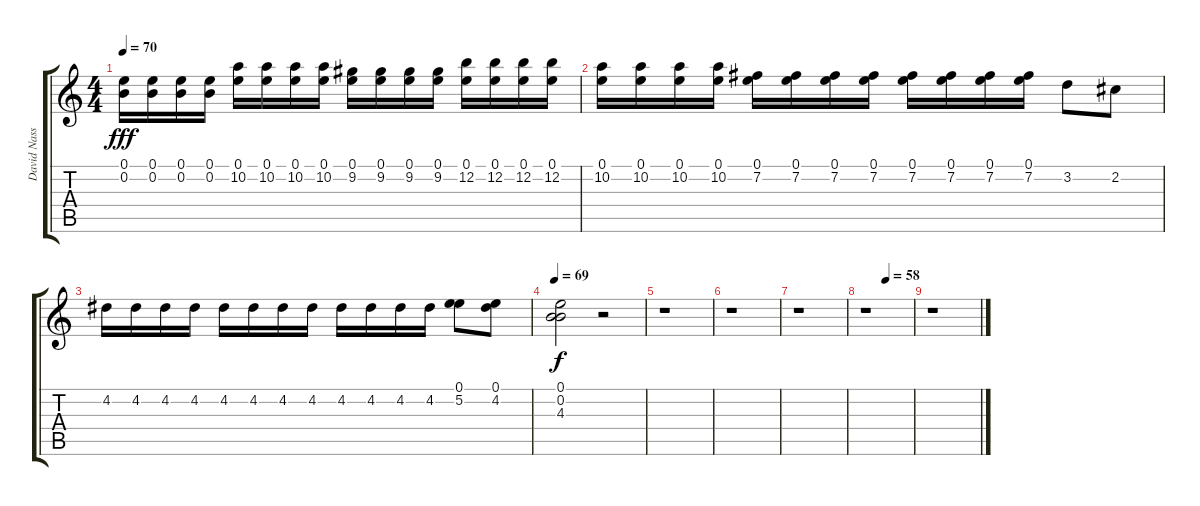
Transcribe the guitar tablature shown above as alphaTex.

\track ("David Nassie" "David Nass") {instrument overdrivenguitar}
\staff {score tabs}
\tuning (E4 B3 G3 D3 A2 E2) {hide}
\ts (4 4)
\tempo 70
\clef g2
\ks c
(0.1 0.2).16{dy fff} (0.1 0.2).16 (0.1 0.2).16 (0.1 0.2).16 (0.1 10.2).16 (0.1 10.2).16 (0.1 10.2).16 (0.1 10.2).16 (0.1 9.2).16 (0.1 9.2).16 (0.1 9.2).16 (0.1 9.2).16 (0.1 12.2).16 (0.1 12.2).16 (0.1 12.2).16 (0.1 12.2).16 |
(0.1 10.2).16 (0.1 10.2).16 (0.1 10.2).16 (0.1 10.2).16 (0.1 7.2).16 (0.1 7.2).16 (0.1 7.2).16 (0.1 7.2).16 (0.1 7.2).16 (0.1 7.2).16 (0.1 7.2).16 (0.1 7.2).16 3.2.8 2.2.8 |
4.2.16 4.2.16 4.2.16 4.2.16 4.2.16 4.2.16 4.2.16 4.2.16 4.2.16 4.2.16 4.2.16 4.2.16 (0.1 5.2).8 (0.1 4.2).8 |
\tempo 69
(0.1 0.2 4.3).2{dy f} r.2 |
r.1 |
r.1 |
r.1 |
\tempo (58 0.4375)
r.1 |
r.1
